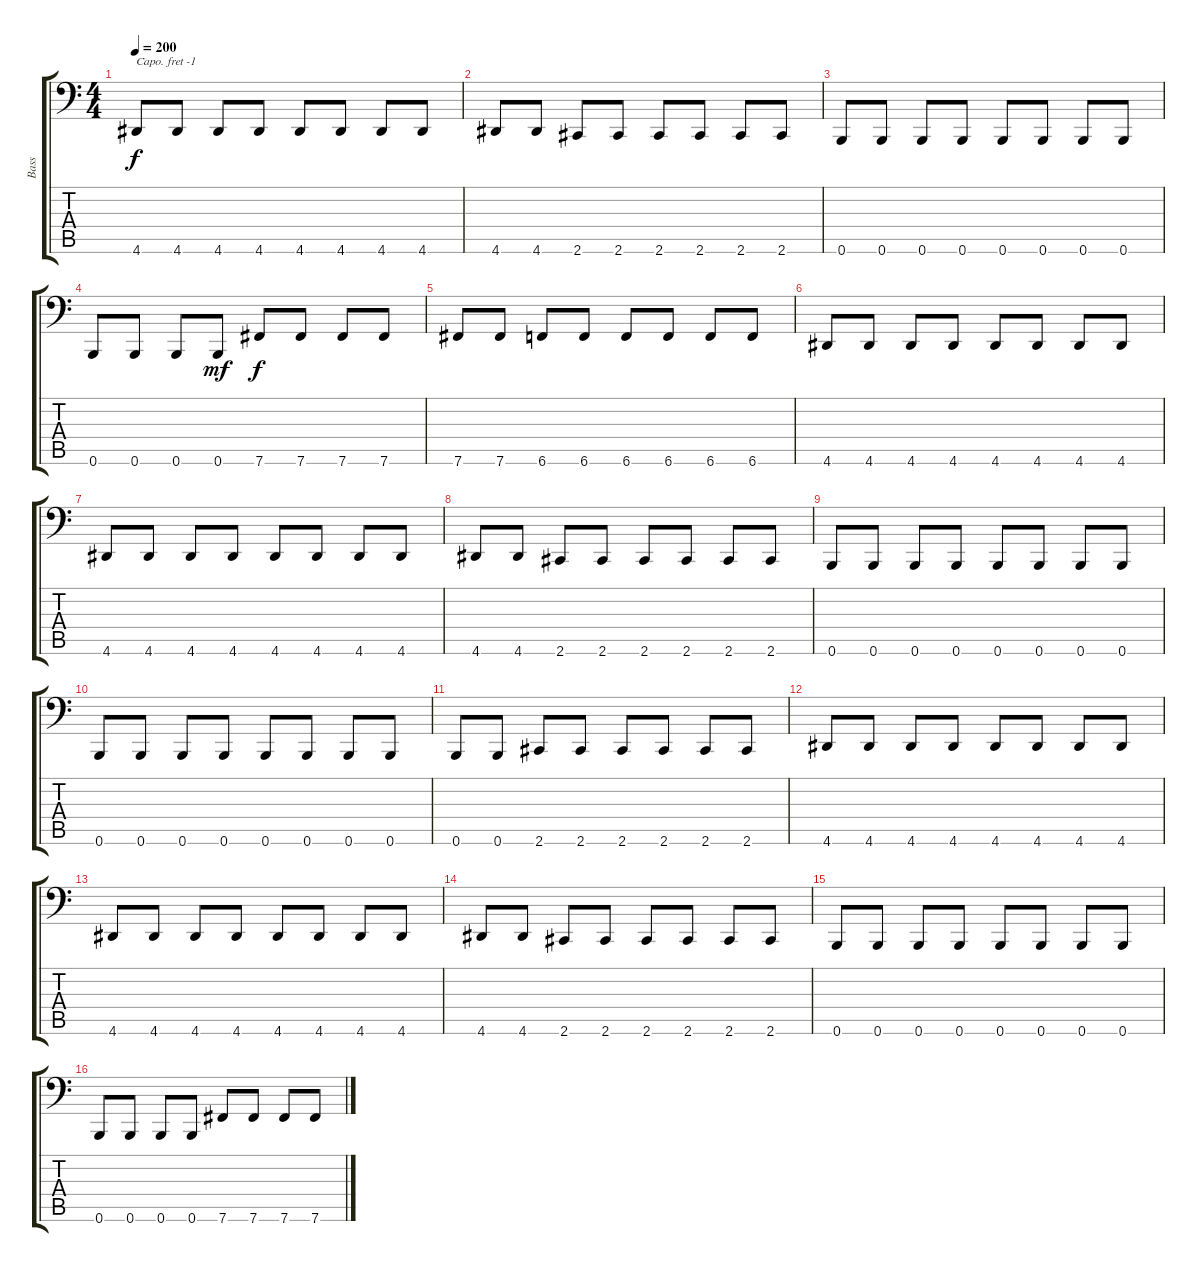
\track ("Bass" "Bass") {instrument electricbassfinger}
\staff {score tabs}
\capo -1
\tuning (D3 A2 F2 C2 G1 C1) {hide}
\ts (4 4)
\tempo 200
\clef f4
\ks c
4.6.8{dy f} 4.6.8 4.6.8 4.6.8 4.6.8 4.6.8 4.6.8 4.6.8 |
4.6.8 4.6.8 2.6.8 2.6.8 2.6.8 2.6.8 2.6.8 2.6.8 |
0.6.8 0.6.8 0.6.8 0.6.8 0.6.8 0.6.8 0.6.8 0.6.8 |
0.6.8 0.6.8 0.6.8 0.6.8{dy mf} 7.6.8{dy f} 7.6.8 7.6.8 7.6.8 |
7.6.8 7.6.8 6.6.8 6.6.8 6.6.8 6.6.8 6.6.8 6.6.8 |
4.6.8 4.6.8 4.6.8 4.6.8 4.6.8 4.6.8 4.6.8 4.6.8 |
4.6.8 4.6.8 4.6.8 4.6.8 4.6.8 4.6.8 4.6.8 4.6.8 |
4.6.8 4.6.8 2.6.8 2.6.8 2.6.8 2.6.8 2.6.8 2.6.8 |
0.6.8 0.6.8 0.6.8 0.6.8 0.6.8 0.6.8 0.6.8 0.6.8 |
0.6.8 0.6.8 0.6.8 0.6.8 0.6.8 0.6.8 0.6.8 0.6.8 |
0.6.8 0.6.8 2.6.8 2.6.8 2.6.8 2.6.8 2.6.8 2.6.8 |
4.6.8 4.6.8 4.6.8 4.6.8 4.6.8 4.6.8 4.6.8 4.6.8 |
4.6.8 4.6.8 4.6.8 4.6.8 4.6.8 4.6.8 4.6.8 4.6.8 |
4.6.8 4.6.8 2.6.8 2.6.8 2.6.8 2.6.8 2.6.8 2.6.8 |
0.6.8 0.6.8 0.6.8 0.6.8 0.6.8 0.6.8 0.6.8 0.6.8 |
0.6.8 0.6.8 0.6.8 0.6.8 7.6.8 7.6.8 7.6.8 7.6.8
